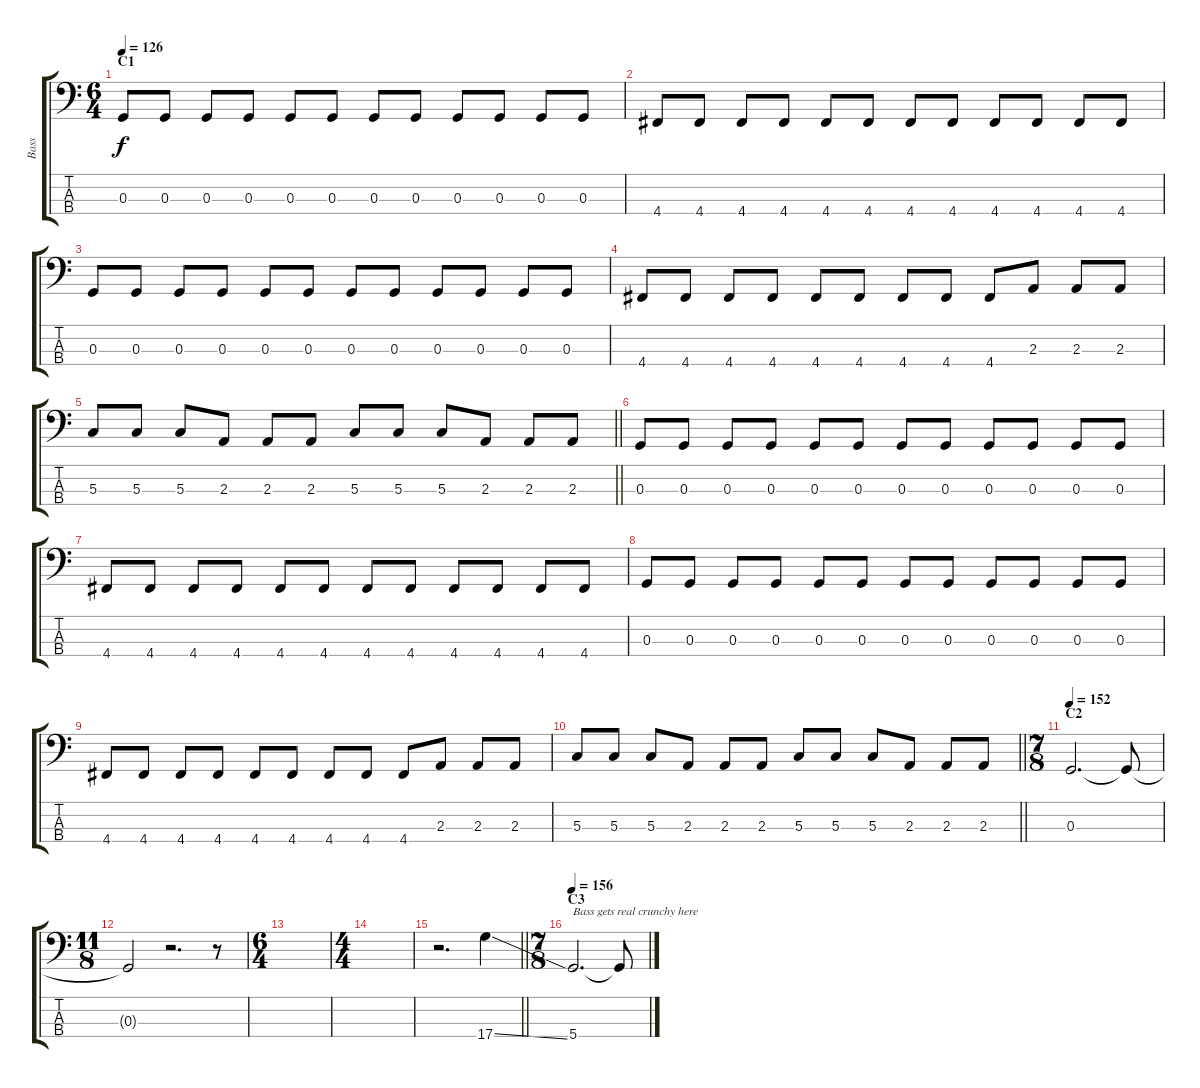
\track ("Bass" "Bass") {instrument electricbassfinger}
\staff {score tabs}
\tuning (F2 C2 G1 D1) {hide}
\ts (6 4)
\section ("" "C1")
\tempo 126
\clef f4
\ks c
0.3.8{dy f} 0.3.8 0.3.8 0.3.8 0.3.8 0.3.8 0.3.8 0.3.8 0.3.8 0.3.8 0.3.8 0.3.8 |
4.4.8 4.4.8 4.4.8 4.4.8 4.4.8 4.4.8 4.4.8 4.4.8 4.4.8 4.4.8 4.4.8 4.4.8 |
0.3.8 0.3.8 0.3.8 0.3.8 0.3.8 0.3.8 0.3.8 0.3.8 0.3.8 0.3.8 0.3.8 0.3.8 |
4.4.8 4.4.8 4.4.8 4.4.8 4.4.8 4.4.8 4.4.8 4.4.8 4.4.8 2.3.8 2.3.8 2.3.8 |
\barLineRight lightlight
5.3.8 5.3.8 5.3.8 2.3.8 2.3.8 2.3.8 5.3.8 5.3.8 5.3.8 2.3.8 2.3.8 2.3.8 |
\section ("" "")
0.3.8 0.3.8 0.3.8 0.3.8 0.3.8 0.3.8 0.3.8 0.3.8 0.3.8 0.3.8 0.3.8 0.3.8 |
4.4.8 4.4.8 4.4.8 4.4.8 4.4.8 4.4.8 4.4.8 4.4.8 4.4.8 4.4.8 4.4.8 4.4.8 |
0.3.8 0.3.8 0.3.8 0.3.8 0.3.8 0.3.8 0.3.8 0.3.8 0.3.8 0.3.8 0.3.8 0.3.8 |
4.4.8 4.4.8 4.4.8 4.4.8 4.4.8 4.4.8 4.4.8 4.4.8 4.4.8 2.3.8 2.3.8 2.3.8 |
\barLineRight lightlight
5.3.8 5.3.8 5.3.8 2.3.8 2.3.8 2.3.8 5.3.8 5.3.8 5.3.8 2.3.8 2.3.8 2.3.8 |
\ts (7 8)
\section ("" "C2")
\tempo 152
0.3.2{d} 0.3{t}.8 |
\ts (11 8)
0.3{t}.2 r.2{d} r.8 |
\ts (6 4)
|
\ts (4 4)
|
\barLineRight lightlight
r.2{d} 17.4{ss}.4 |
\ts (7 8)
\section ("" "C3")
\tempo 156
5.4.2{d txt "Bass gets real crunchy here" volume 13 instrument distortionguitar} 5.4{t}.8
